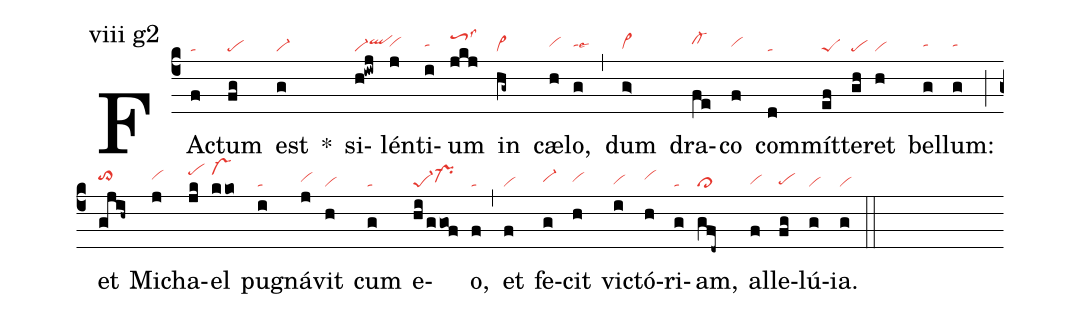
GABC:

annotation: viii g2;
nabc-lines: 1;
%%
(c4)
FAc(f|ta)tum(fg|pe) est(g|vi-) *()
si(h!iwj|vi-qlhi)lén(j|vihh)ti(i|tahh)um(jkj|toS3hklss3) in(hg~|vi>) cæ(h|vihh)lo,(g|tahhlse6) (,)
dum(g>|vi>hg) dra(fe|cl-hi)co(f|vihh) com(d|ta)mít(ef|peS)te(gh|pe)ret(h|vi) bel(g|tahh)lum:(g|tahh) (;)
et(gjih~|to>hi) Mi(j|vihi)cha(jk|pehk)el(kko|vs-hk) pu(i|ta)gná(j|vihh)vit(h|vi) cum(g|ta) e(hi/ggo!f|pe-1pr-hh)o,(f|ta) (,)
et(f|vi) fe(g|vi-hh)cit(h|vihh) vi(i|vihg)ctó(h|vihi)ri(g|ta)am,(gfd~|cl>) al(f|vihg)le(fg|pehg)lú(g|vi)ia.(g|vi) (::)
